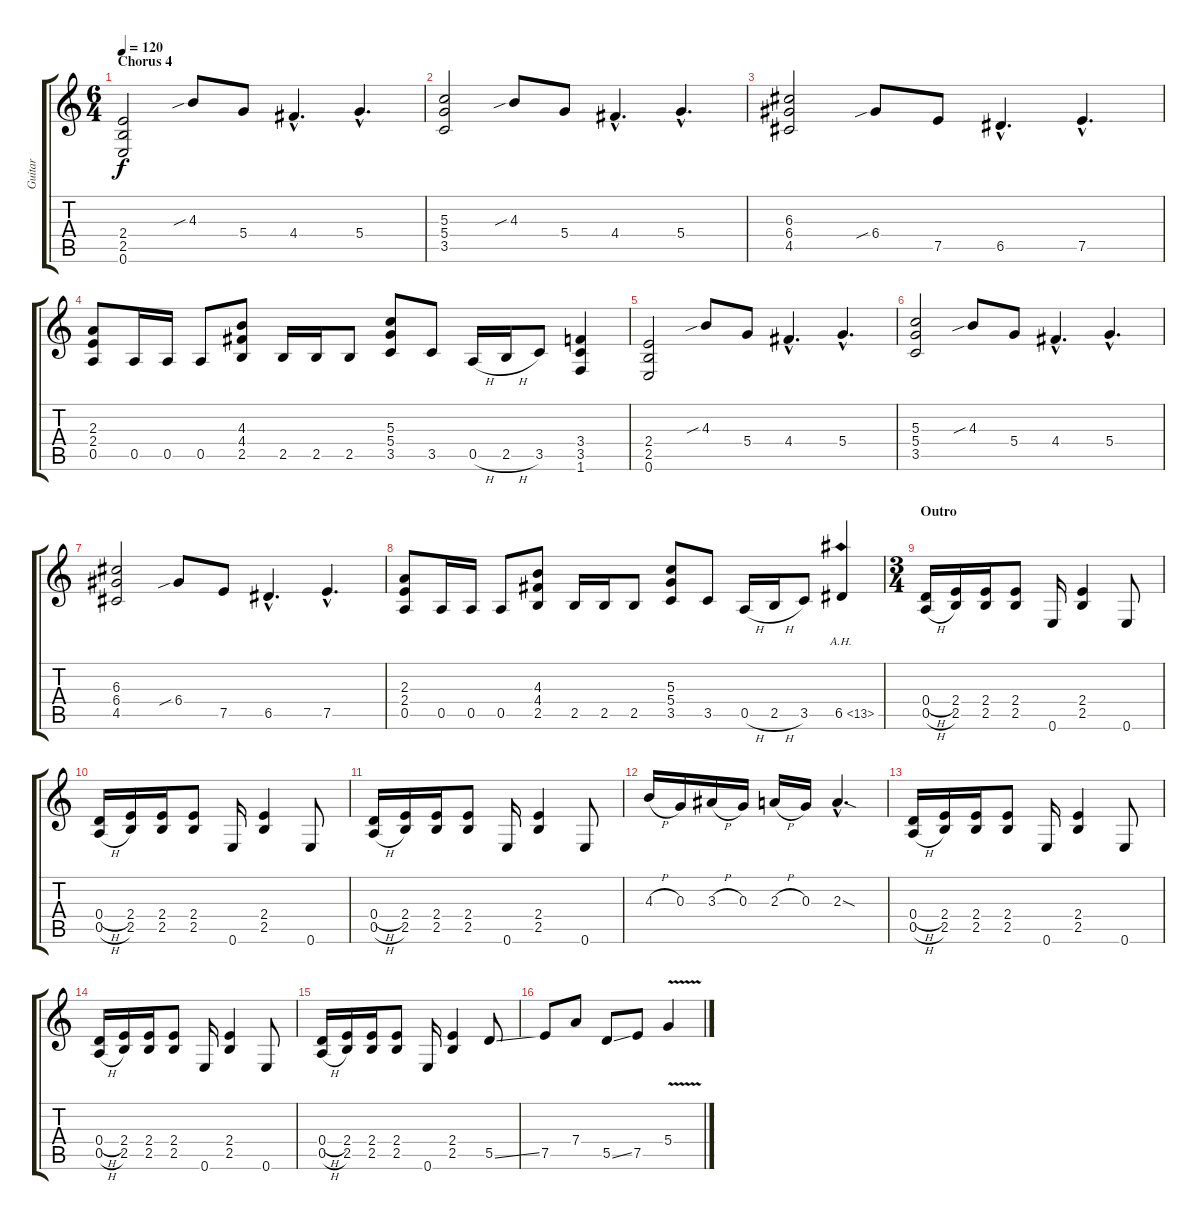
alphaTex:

\track ("Guitar" "Guitar") {instrument distortionguitar}
\staff {score tabs}
\tuning (E4 B3 G3 D3 A2 E2) {hide}
\ts (6 4)
\section ("" "Chorus 4")
\tempo 120
\clef g2
\ks c
(2.4 2.5 0.6).2{dy f} 4.3{sib}.8 5.4.8 4.4{hac}.4{d} 5.4{hac}.4{d} |
(5.3 5.4 3.5).2 4.3{sib}.8 5.4.8 4.4{hac}.4{d} 5.4{hac}.4{d} |
(6.3 6.4 4.5).2 6.4{sib}.8 7.5.8 6.5{hac}.4{d} 7.5{hac}.4{d} |
(2.3 2.4 0.5).8 0.5.16 0.5.16 0.5.8 (4.3 4.4 2.5).8 2.5.16 2.5.16 2.5.8 (5.3 5.4 3.5).8 3.5.8 0.5{h}.16 2.5{h}.16 3.5.8 (3.4 3.5 1.6).4 |
(2.4 2.5 0.6).2 4.3{sib}.8 5.4.8 4.4{hac}.4{d} 5.4{hac}.4{d} |
(5.3 5.4 3.5).2 4.3{sib}.8 5.4.8 4.4{hac}.4{d} 5.4{hac}.4{d} |
(6.3 6.4 4.5).2 6.4{sib}.8 7.5.8 6.5{hac}.4{d} 7.5{hac}.4{d} |
(2.3 2.4 0.5).8 0.5.16 0.5.16 0.5.8 (4.3 4.4 2.5).8 2.5.16 2.5.16 2.5.8 (5.3 5.4 3.5).8 3.5.8 0.5{h}.16 2.5{h}.16 3.5.8 6.5{ah 7}.4 |
\ts (3 4)
\section ("" "Outro")
(0.4{h} 0.5{h}).16 (2.4 2.5).16 (2.4 2.5).16 (2.4 2.5).8 0.6.16 (2.4 2.5).4 0.6.8 |
(0.4{h} 0.5{h}).16 (2.4 2.5).16 (2.4 2.5).16 (2.4 2.5).8 0.6.16 (2.4 2.5).4 0.6.8 |
(0.4{h} 0.5{h}).16 (2.4 2.5).16 (2.4 2.5).16 (2.4 2.5).8 0.6.16 (2.4 2.5).4 0.6.8 |
4.3{h}.16 0.3.16 3.3{h}.16 0.3.16 2.3{h}.16 0.3.16 2.3{sod hac}.4{d} |
(0.4{h} 0.5{h}).16 (2.4 2.5).16 (2.4 2.5).16 (2.4 2.5).8 0.6.16 (2.4 2.5).4 0.6.8 |
(0.4{h} 0.5{h}).16 (2.4 2.5).16 (2.4 2.5).16 (2.4 2.5).8 0.6.16 (2.4 2.5).4 0.6.8 |
(0.4{h} 0.5{h}).16 (2.4 2.5).16 (2.4 2.5).16 (2.4 2.5).8 0.6.16 (2.4 2.5).4 5.5{ss}.8 |
7.5.8 7.4.8 5.5{ss}.8 7.5.8 5.4{v}.4
